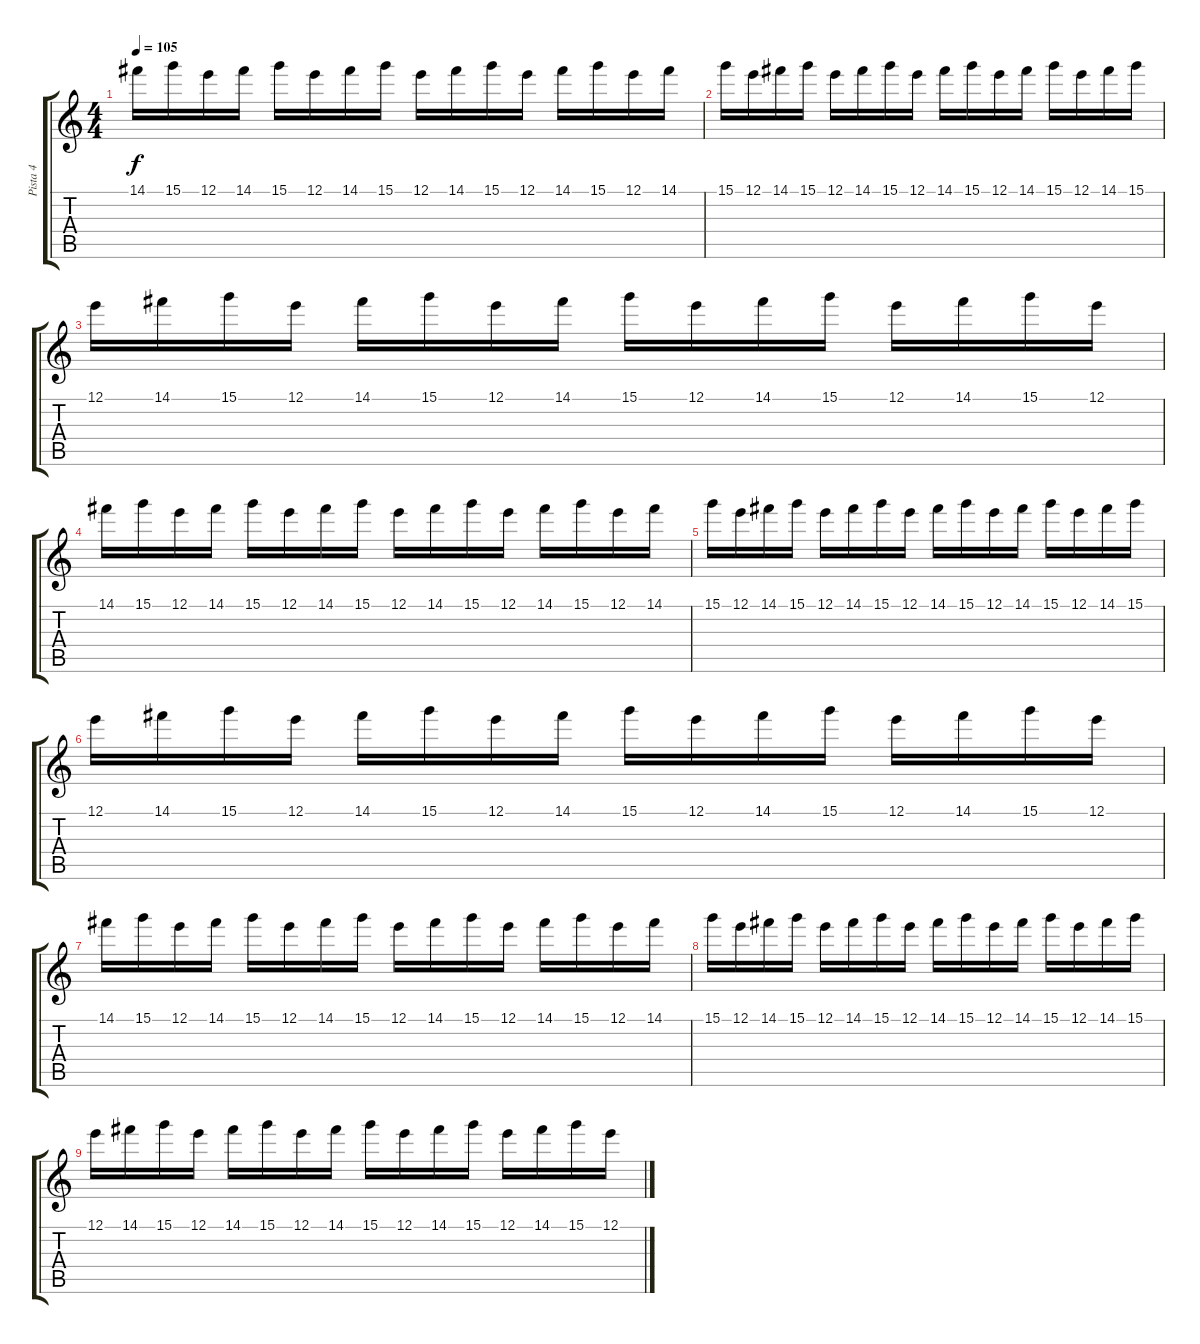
\track ("Pista 4" "Pista 4") {instrument acousticguitarsteel}
\staff {score tabs}
\tuning (E4 B3 G3 D3 A2 E2) {hide}
\ts (4 4)
\tempo 105
\clef g2
\ks c
14.1.16{dy f} 15.1.16 12.1.16 14.1.16 15.1.16 12.1.16 14.1.16 15.1.16 12.1.16 14.1.16 15.1.16 12.1.16 14.1.16 15.1.16 12.1.16 14.1.16 |
15.1.16 12.1.16 14.1.16 15.1.16 12.1.16 14.1.16 15.1.16 12.1.16 14.1.16 15.1.16 12.1.16 14.1.16 15.1.16 12.1.16 14.1.16 15.1.16 |
12.1.16 14.1.16 15.1.16 12.1.16 14.1.16 15.1.16 12.1.16 14.1.16 15.1.16 12.1.16 14.1.16 15.1.16 12.1.16 14.1.16 15.1.16 12.1.16 |
14.1.16 15.1.16 12.1.16 14.1.16 15.1.16 12.1.16 14.1.16 15.1.16 12.1.16 14.1.16 15.1.16 12.1.16 14.1.16 15.1.16 12.1.16 14.1.16 |
15.1.16 12.1.16 14.1.16 15.1.16 12.1.16 14.1.16 15.1.16 12.1.16 14.1.16 15.1.16 12.1.16 14.1.16 15.1.16 12.1.16 14.1.16 15.1.16 |
12.1.16 14.1.16 15.1.16 12.1.16 14.1.16 15.1.16 12.1.16 14.1.16 15.1.16 12.1.16 14.1.16 15.1.16 12.1.16 14.1.16 15.1.16 12.1.16 |
14.1.16 15.1.16 12.1.16 14.1.16 15.1.16 12.1.16 14.1.16 15.1.16 12.1.16 14.1.16 15.1.16 12.1.16 14.1.16 15.1.16 12.1.16 14.1.16 |
15.1.16 12.1.16 14.1.16 15.1.16 12.1.16 14.1.16 15.1.16 12.1.16 14.1.16 15.1.16 12.1.16 14.1.16 15.1.16 12.1.16 14.1.16 15.1.16 |
12.1.16 14.1.16 15.1.16 12.1.16 14.1.16 15.1.16 12.1.16 14.1.16 15.1.16 12.1.16 14.1.16 15.1.16 12.1.16 14.1.16 15.1.16 12.1.16
